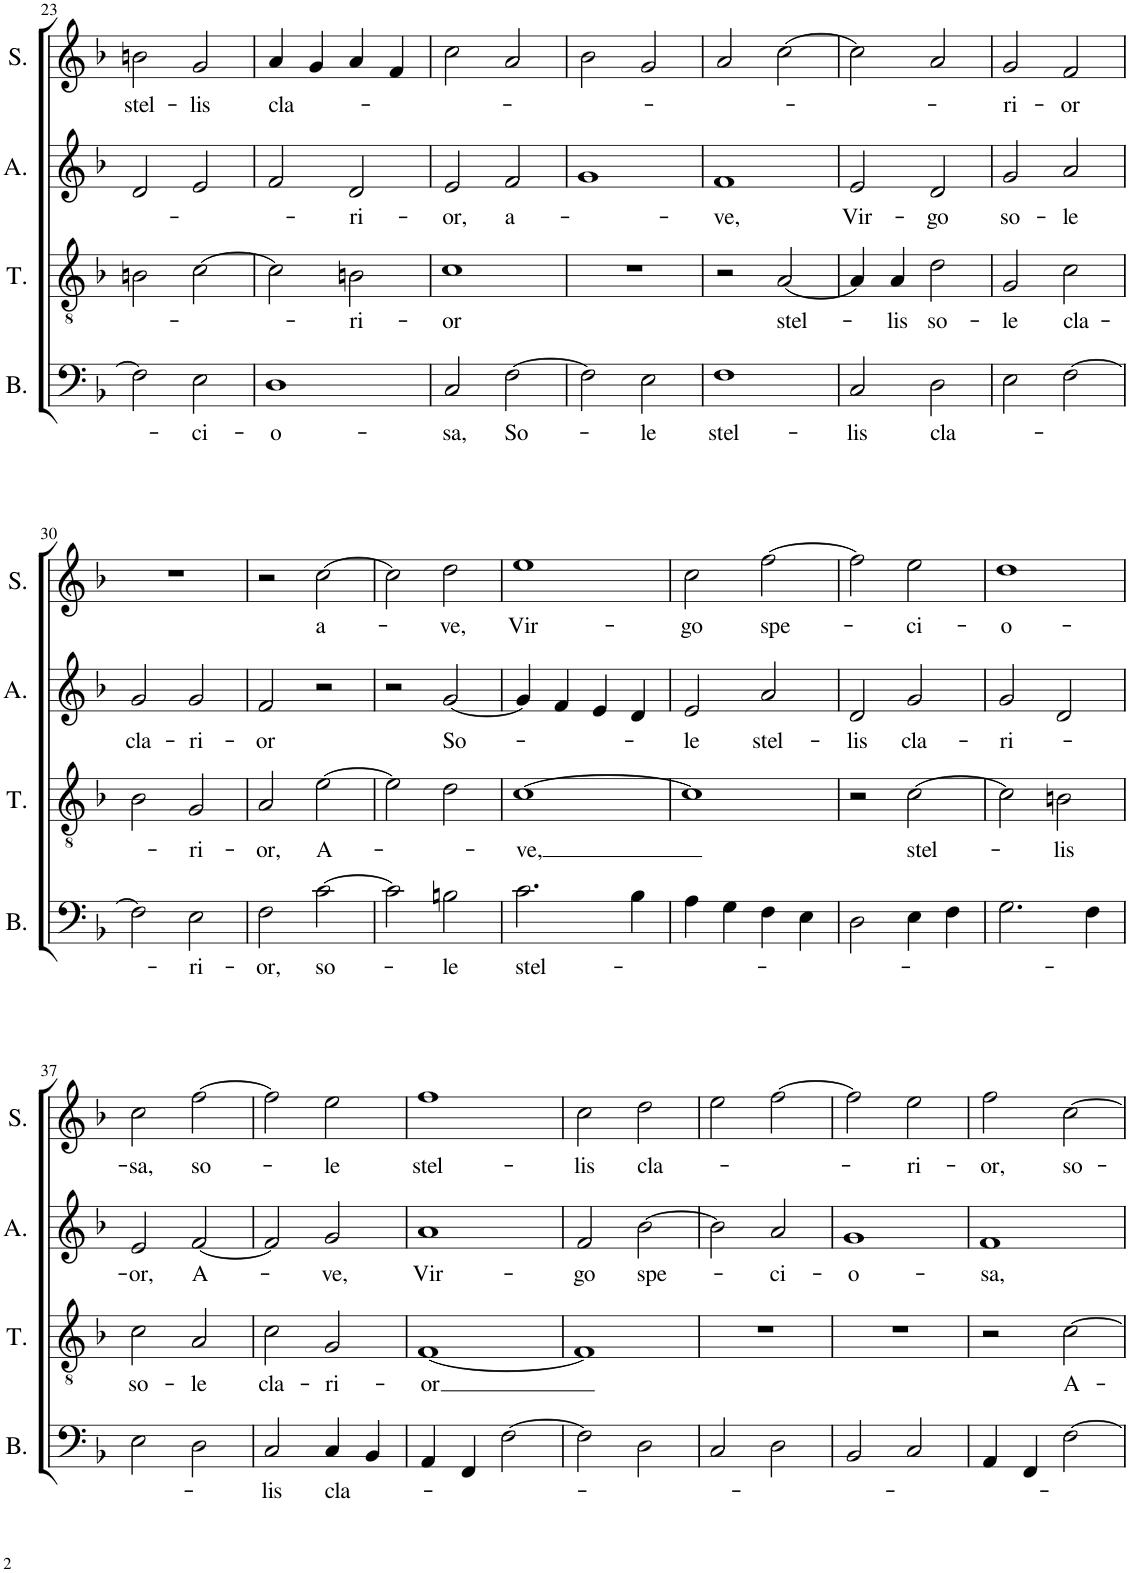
**kern	**text	**kern	**text	**kern	**text	**kern	**text
*part4	*part4	*part3	*part3	*part2	*part2	*part1	*part1
*staff4	*staff4	*staff3	*staff3	*staff2	*staff2	*staff1	*staff1
*I"Bass	*	*I"Tenor	*	*I"Alto	*	*I"Soprano	*
*I'B.	*	*I'T.	*	*I'A.	*	*I'S.	*
!!LO:PB:g=z
*clefF4	*	*clefGv2	*	*clefG2	*	*clefG2	*
*k[b-]	*	*k[b-]	*	*k[b-]	*	*k[b-]	*
*M4/4	*	*M4/4	*	*M4/4	*	*M4/4	*
*met(c)	*	*met(c)	*	*met(c)	*	*met(c)	*
=23	=23	=23	=23	=23	=23	=23	=23
!	!	!	!	!	!	!	!LO:LY:b
2F\]	.	2Bn\	.	2d/	.	2bn\	stel-
!	!LO:LY:b	!	!	!	!	!	!LO:LY:b
2E\	-ci-	[2c\	.	2e/	.	2g/	-lis
=24	=24	=24	=24	=24	=24	=24	=24
!	!LO:LY:b	!	!	!	!	!	!LO:LY:b
1D	-o-	2c\]	.	2f/	.	4a/	cla-
.	.	.	.	.	.	4g/	.
!	!	!	!LO:LY:b	!	!LO:LY:b	!	!
.	.	2Bn\	-ri-	2d/	-ri-	4a/	.
.	.	.	.	.	.	4f/	.
=25	=25	=25	=25	=25	=25	=25	=25
!	!LO:LY:b	!	!LO:LY:b	!	!LO:LY:b	!	!
2C/	-sa,	1c	-or	2e/	-or,	2cc\	.
!	!LO:LY:b	!	!	!	!LO:LY:b	!	!
[2F\	So-	.	.	2f/	a-	2a/	.
=26	=26	=26	=26	=26	=26	=26	=26
2F\]	.	1r	.	1g	.	2b-\	.
!	!LO:LY:b	!	!	!	!	!	!
2E\	-le	.	.	.	.	2g/	.
=27	=27	=27	=27	=27	=27	=27	=27
!	!LO:LY:b	!	!	!	!LO:LY:b	!	!
1F	stel-	2r	.	1f	-ve,	2a/	.
!	!	!	!LO:LY:b	!	!	!	!
.	.	[2A/	stel-	.	.	[2cc\	.
=28	=28	=28	=28	=28	=28	=28	=28
!	!LO:LY:b	!	!	!	!LO:LY:b	!	!
2C/	-lis	4A/]	.	2e/	Vir-	2cc\]	.
!	!	!	!LO:LY:b	!	!	!	!
.	.	4A/	-lis	.	.	.	.
!	!LO:LY:b	!	!LO:LY:b	!	!LO:LY:b	!	!
2D\	cla-	2d\	so-	2d/	-go	2a/	.
=29	=29	=29	=29	=29	=29	=29	=29
!	!	!	!LO:LY:b	!	!LO:LY:b	!	!LO:LY:b
2E\	.	2G/	-le	2g/	so-	2g/	-ri-
!	!	!	!LO:LY:b	!	!LO:LY:b	!	!LO:LY:b
[2F\	.	2c\	cla-	2a/	-le	2f/	-or
!!LO:LB:g=z
=30	=30	=30	=30	=30	=30	=30	=30
!	!	!	!	!	!LO:LY:b	!	!
2F\]	.	2B-\	.	2g/	cla-	1r	.
!	!LO:LY:b	!	!LO:LY:b	!	!LO:LY:b	!	!
2E\	-ri-	2G/	-ri-	2g/	-ri-	.	.
=31	=31	=31	=31	=31	=31	=31	=31
!	!LO:LY:b	!	!LO:LY:b	!	!LO:LY:b	!	!
2F\	-or,	2A/	-or,	2f/	-or	2r	.
!	!LO:LY:b	!	!LO:LY:b	!	!	!	!LO:LY:b
[2c\	so-	[2e\	A-	2r	.	[2cc\	a-
=32	=32	=32	=32	=32	=32	=32	=32
2c\]	.	2e\]	.	2r	.	2cc\]	.
!	!LO:LY:b	!	!	!	!LO:LY:b	!	!LO:LY:b
2Bn\	-le	2d\	.	[2g/	So-	2dd\	-ve,
=33	=33	=33	=33	=33	=33	=33	=33
!	!LO:LY:b	!	!LO:LY:b	!	!	!	!LO:LY:b
2.c\	stel-	[1c	-ve,	4g/]	.	1ee	Vir-
.	.	.	.	4f/	.	.	.
.	.	.	.	4e/	.	.	.
4B-\	.	.	.	4d/	.	.	.
=34	=34	=34	=34	=34	=34	=34	=34
!	!	!	!	!	!LO:LY:b	!	!LO:LY:b
4A\	.	1c]	.	2e/	-le	2cc\	-go
4G\	.	.	.	.	.	.	.
!	!	!	!	!	!LO:LY:b	!	!LO:LY:b
4F\	.	.	.	2a/	stel-	[2ff\	spe-
4E\	.	.	.	.	.	.	.
=35	=35	=35	=35	=35	=35	=35	=35
!	!	!	!	!	!LO:LY:b	!	!
2D\	.	2r	.	2d/	-lis	2ff\]	.
!	!	!	!LO:LY:b	!	!LO:LY:b	!	!LO:LY:b
4E\	.	[2c\	stel-	2g/	cla-	2ee\	-ci-
4F\	.	.	.	.	.	.	.
=36	=36	=36	=36	=36	=36	=36	=36
!	!	!	!	!	!LO:LY:b	!	!LO:LY:b
2.G\	.	2c\]	.	2g/	-ri-	1dd	-o-
!	!	!	!LO:LY:b	!	!	!	!
.	.	2Bn\	-lis	2d/	.	.	.
4F\	.	.	.	.	.	.	.
!!LO:LB:g=z
=37	=37	=37	=37	=37	=37	=37	=37
!	!	!	!LO:LY:b	!	!LO:LY:b	!	!LO:LY:b
2E\	.	2c\	so-	2e/	-or,	2cc\	-sa,
!	!	!	!LO:LY:b	!	!LO:LY:b	!	!LO:LY:b
2D\	.	2A/	-le	[2f/	A-	[2ff\	so-
=38	=38	=38	=38	=38	=38	=38	=38
!	!LO:LY:b	!	!LO:LY:b	!	!	!	!
2C/	-lis	2c\	cla-	2f/]	.	2ff\]	.
!	!LO:LY:b	!	!LO:LY:b	!	!LO:LY:b	!	!LO:LY:b
4C/	cla-	2G/	-ri-	2g/	-ve,	2ee\	-le
4BB-/	.	.	.	.	.	.	.
=39	=39	=39	=39	=39	=39	=39	=39
!	!	!	!LO:LY:b	!	!LO:LY:b	!	!LO:LY:b
4AA/	.	[1F	or	1a	Vir-	1ff	stel-
4FF/	.	.	.	.	.	.	.
[2F\	.	.	.	.	.	.	.
=40	=40	=40	=40	=40	=40	=40	=40
!	!	!	!	!	!LO:LY:b	!	!LO:LY:b
2F\]	.	1F]	.	2f/	-go	2cc\	-lis
!	!	!	!	!	!LO:LY:b	!	!LO:LY:b
2D\	.	.	.	[2b-\	spe-	2dd\	cla-
=41	=41	=41	=41	=41	=41	=41	=41
2C/	.	1r	.	2b-\]	.	2ee\	.
!	!	!	!	!	!LO:LY:b	!	!
2D\	.	.	.	2a/	-ci-	[2ff\	.
=42	=42	=42	=42	=42	=42	=42	=42
!	!	!	!	!	!LO:LY:b	!	!
2BB-/	.	1r	.	1g	-o-	2ff\]	.
!	!	!	!	!	!	!	!LO:LY:b
2C/	.	.	.	.	.	2ee\	-ri-
=43	=43	=43	=43	=43	=43	=43	=43
!	!	!	!	!	!LO:LY:b	!	!LO:LY:b
4AA/	.	2r	.	1f	-sa,	2ff\	-or,
4FF/	.	.	.	.	.	.	.
!	!	!	!LO:LY:b	!	!	!	!LO:LY:b
[2F\	.	[2c\	A-	.	.	[2cc\	so-
=	=	=	=	=	=	=	=
*-	*-	*-	*-	*-	*-	*-	*-
